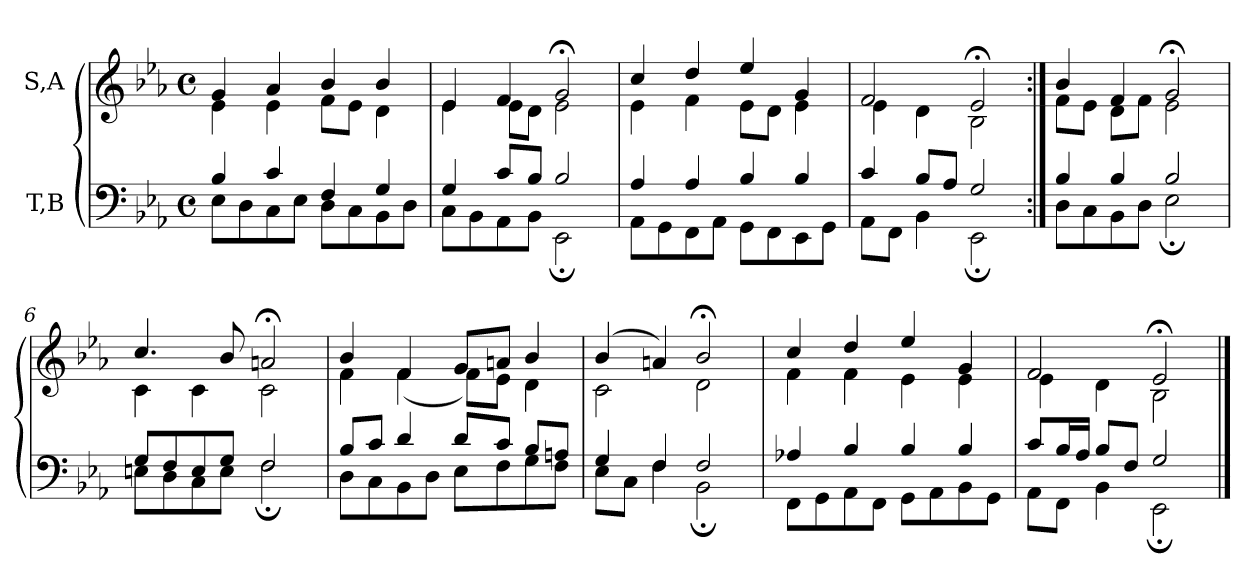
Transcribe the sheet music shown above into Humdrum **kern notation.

**kern	**kern
*part2	*part1
*staff2	*staff1
*I"T,B	*I"S,A
*clefF4	*clefG2
*k[b-e-a-]	*k[b-e-a-]
*M4/4	*M4/4
*met(c)	*met(c)
=1	=1
*^	*^
4B-	8E-L	4g	4e-
.	8D	.	.
4c	8C	4a-	4e-
.	8E-J	.	.
4F	8DL	4b-	8fL
.	8C	.	8e-J
4G	8BB-	4b-	4d
.	8DJ	.	.
=2	=2	=2	=2
4G	8CL	4e-	4e-
.	8BB-	.	.
8cL	8AA-	4f	8e-L
8B-J	8BB-J	.	8dJ
2B-	2EE-;	2g;<	2e-
=3	=3	=3	=3
4A-	8AA-L	4cc	4e-
.	8GG	.	.
4A-	8FF	4dd	4f
.	8AA-J	.	.
4B-	8GGL	4ee-	8e-L
.	8FF	.	8dJ
4B-	8EE-	4g	4e-
.	8GGJ	.	.
=4	=4	=4	=4
4c	8AA-L	2f	4e-
.	8FFJ	.	.
8B-L	4BB-	.	4d
8A-J	.	.	.
2G	2EE-;	2e-;<	2B-
=5:|!	=5:|!	=5:|!	=5:|!
4B-	8DL	4b-	8fL
.	8C	.	8e-J
4B-	8BB-	4f	8dL
.	8DJ	.	8fJ
2B-	2E-;	2g;<	2e-
=6	=6	=6	=6
8GL	8EnL	4.cc	4c
8F	8D	.	.
8E	8C	.	4c
8GJ	8EJ	8b-	.
2F	2F;	2an;<	2c
=7	=7	=7	=7
8B-L	8DL	4b-	4f
8cJ	8C	.	.
4d	8BB-	4f	(<4f
.	8DJ	.	.
8dL	8E-L	8gL	8fL)
8cJ	8F	8anJ	8e-J
8B-L	8G	4b-	4d
8AnJ	8FJ	.	.
=8	=8	=8	=8
4G	8E-L	(>4b-	2c
.	8CJ	.	.
4F	4F	4an)	.
2F	2BB-;	2b-;<	2d
=9	=9	=9	=9
4A-X	8FFL	4cc	4f
.	8GG	.	.
4B-	8AA-	4dd	4f
.	8FFJ	.	.
4B-	8GGL	4ee-	4e-
.	8AA-	.	.
4B-	8BB-	4g	4e-
.	8GGJ	.	.
=10	=10	=10	=10
8cL	8AA-L	2f	4e-
16B-L	8FFJ	.	.
16A-JJ	.	.	.
8B-L	4BB-	.	4d
8FJ	.	.	.
2G	2EE-;	2e-;<	2B-
*v	*v	*	*
*	*v	*v
==	==
*-	*-
